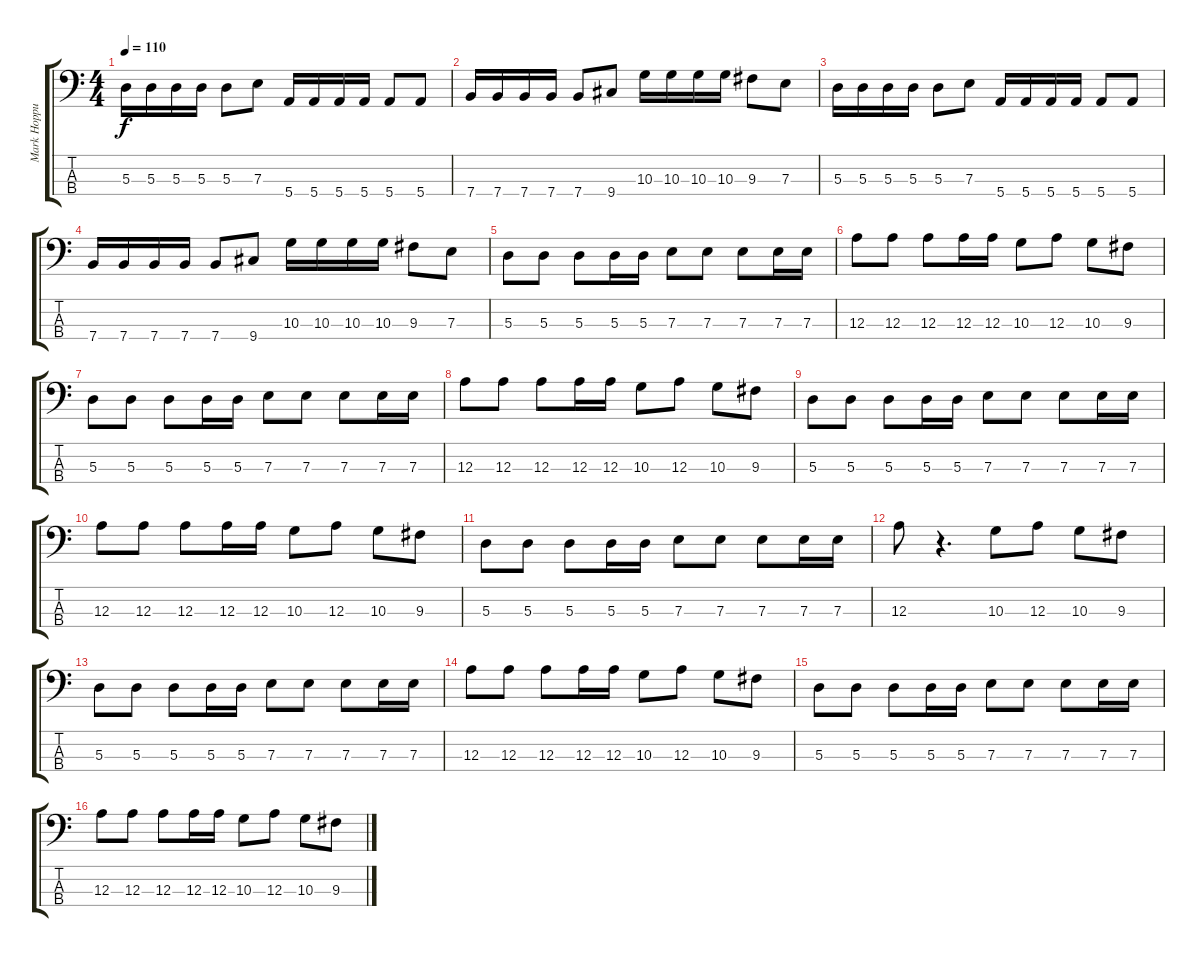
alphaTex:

\track ("Mark Hoppus - Bass" "Mark Hoppu") {instrument electricbasspick}
\staff {score tabs}
\tuning (G2 D2 A1 E1) {hide}
\ts (4 4)
\tempo 110
\clef f4
\ks c
5.3.16{dy f} 5.3.16 5.3.16 5.3.16 5.3.8 7.3.8 5.4.16 5.4.16 5.4.16 5.4.16 5.4.8 5.4.8 |
7.4.16 7.4.16 7.4.16 7.4.16 7.4.8 9.4.8 10.3.16 10.3.16 10.3.16 10.3.16 9.3.8 7.3.8 |
5.3.16 5.3.16 5.3.16 5.3.16 5.3.8 7.3.8 5.4.16 5.4.16 5.4.16 5.4.16 5.4.8 5.4.8 |
7.4.16 7.4.16 7.4.16 7.4.16 7.4.8 9.4.8 10.3.16 10.3.16 10.3.16 10.3.16 9.3.8 7.3.8 |
5.3.8 5.3.8 5.3.8 5.3.16 5.3.16 7.3.8 7.3.8 7.3.8 7.3.16 7.3.16 |
12.3.8 12.3.8 12.3.8 12.3.16 12.3.16 10.3.8 12.3.8 10.3.8 9.3.8 |
5.3.8 5.3.8 5.3.8 5.3.16 5.3.16 7.3.8 7.3.8 7.3.8 7.3.16 7.3.16 |
12.3.8 12.3.8 12.3.8 12.3.16 12.3.16 10.3.8 12.3.8 10.3.8 9.3.8 |
5.3.8 5.3.8 5.3.8 5.3.16 5.3.16 7.3.8 7.3.8 7.3.8 7.3.16 7.3.16 |
12.3.8 12.3.8 12.3.8 12.3.16 12.3.16 10.3.8 12.3.8 10.3.8 9.3.8 |
5.3.8 5.3.8 5.3.8 5.3.16 5.3.16 7.3.8 7.3.8 7.3.8 7.3.16 7.3.16 |
12.3.8 r.4{d} 10.3.8 12.3.8 10.3.8 9.3.8 |
5.3.8 5.3.8 5.3.8 5.3.16 5.3.16 7.3.8 7.3.8 7.3.8 7.3.16 7.3.16 |
12.3.8 12.3.8 12.3.8 12.3.16 12.3.16 10.3.8 12.3.8 10.3.8 9.3.8 |
5.3.8 5.3.8 5.3.8 5.3.16 5.3.16 7.3.8 7.3.8 7.3.8 7.3.16 7.3.16 |
12.3.8 12.3.8 12.3.8 12.3.16 12.3.16 10.3.8 12.3.8 10.3.8 9.3.8
